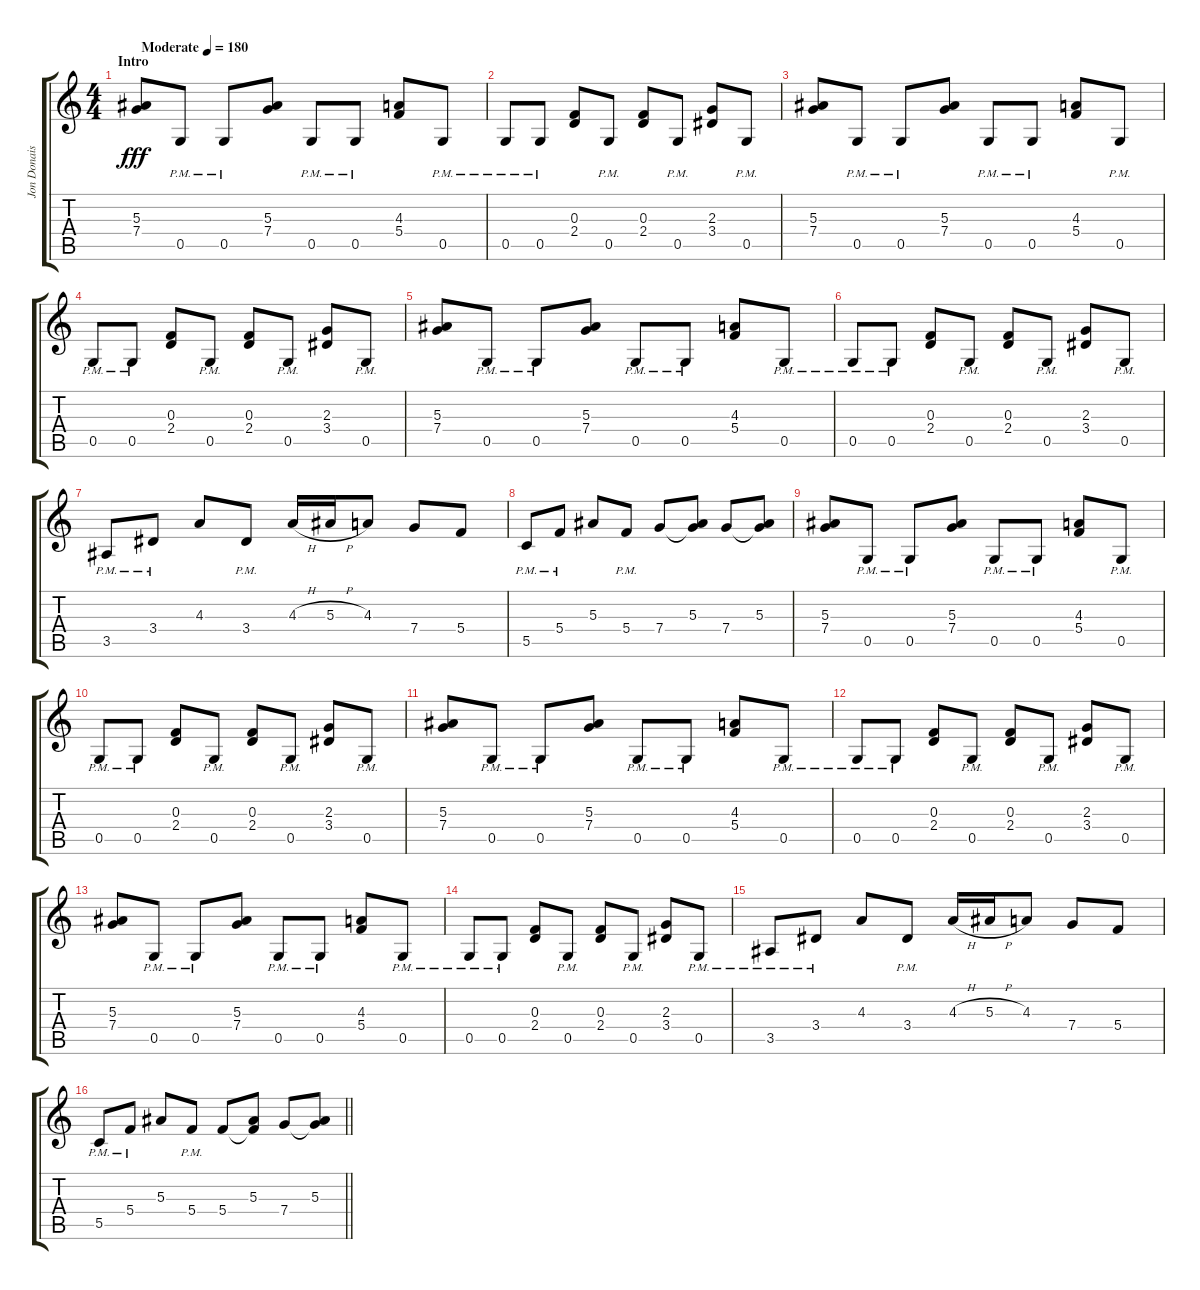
\track ("Jon Donais" "Jon Donais") {instrument distortionguitar}
\staff {score tabs}
\tuning (D4 A3 F3 C3 G2 D2) {hide}
\ts (4 4)
\section ("" "Intro")
\tempo (180 "Moderate")
\clef g2
\ks c
(5.3 7.4).8{dy fff instrument distortionguitar} 0.5{pm}.8 0.5{pm}.8 (5.3 7.4).8 0.5{pm}.8 0.5{pm}.8 (4.3 5.4).8 0.5{pm}.8 |
0.5{pm}.8 0.5{pm}.8 (0.3 2.4).8 0.5{pm}.8 (0.3 2.4).8 0.5{pm}.8 (2.3 3.4).8 0.5{pm}.8 |
(5.3 7.4).8 0.5{pm}.8 0.5{pm}.8 (5.3 7.4).8 0.5{pm}.8 0.5{pm}.8 (4.3 5.4).8 0.5{pm}.8 |
0.5{pm}.8 0.5{pm}.8 (0.3 2.4).8 0.5{pm}.8 (0.3 2.4).8 0.5{pm}.8 (2.3 3.4).8 0.5{pm}.8 |
(5.3 7.4).8 0.5{pm}.8 0.5{pm}.8 (5.3 7.4).8 0.5{pm}.8 0.5{pm}.8 (4.3 5.4).8 0.5{pm}.8 |
0.5{pm}.8 0.5{pm}.8 (0.3 2.4).8 0.5{pm}.8 (0.3 2.4).8 0.5{pm}.8 (2.3 3.4).8 0.5{pm}.8 |
3.5{pm}.8 3.4{pm}.8 4.3.8 3.4{pm}.8 4.3{h}.16 5.3{h}.16 4.3.8 7.4.8 5.4.8 |
5.5{pm}.8 5.4{pm}.8 5.3.8 5.4{pm}.8 7.4.8 (5.3 7.4{t}).8 7.4.8 (5.3 7.4{t}).8 |
(5.3 7.4).8 0.5{pm}.8 0.5{pm}.8 (5.3 7.4).8 0.5{pm}.8 0.5{pm}.8 (4.3 5.4).8 0.5{pm}.8 |
0.5{pm}.8 0.5{pm}.8 (0.3 2.4).8 0.5{pm}.8 (0.3 2.4).8 0.5{pm}.8 (2.3 3.4).8 0.5{pm}.8 |
(5.3 7.4).8 0.5{pm}.8 0.5{pm}.8 (5.3 7.4).8 0.5{pm}.8 0.5{pm}.8 (4.3 5.4).8 0.5{pm}.8 |
0.5{pm}.8 0.5{pm}.8 (0.3 2.4).8 0.5{pm}.8 (0.3 2.4).8 0.5{pm}.8 (2.3 3.4).8 0.5{pm}.8 |
(5.3 7.4).8 0.5{pm}.8 0.5{pm}.8 (5.3 7.4).8 0.5{pm}.8 0.5{pm}.8 (4.3 5.4).8 0.5{pm}.8 |
0.5{pm}.8 0.5{pm}.8 (0.3 2.4).8 0.5{pm}.8 (0.3 2.4).8 0.5{pm}.8 (2.3 3.4).8 0.5{pm}.8 |
3.5{pm}.8 3.4{pm}.8 4.3.8 3.4{pm}.8 4.3{h}.16 5.3{h}.16 4.3.8 7.4.8 5.4.8 |
\barLineRight lightlight
5.5{pm}.8 5.4{pm}.8 5.3.8 5.4{pm}.8 5.4.8 (5.3 5.4{t}).8 7.4.8 (5.3 7.4{t}).8
